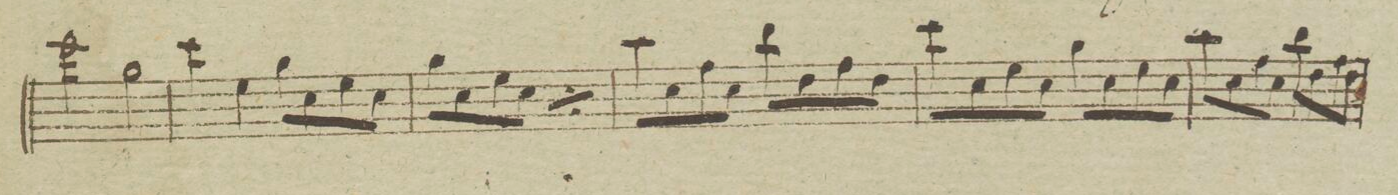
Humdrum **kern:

**kern	**dynam
*I"Violino. 1mo	*
*clefG2	*
*k[]	*
*met(c)	*
*M4/4	*
2eee\	.
2gg\	.
=42	=42
4ccc\	.
4ee\	.
8gg\L	.
8cc\	.
8ee\	.
8cc\J	.
=43	=43
8gg\L	.
8cc\	.
8ee\	.
8cc\J	.
*rep	*
8gg\L	.
8cc\	.
8ee\	.
8cc\J	.
*Xrep	*
=44	=44
8aa\L	.
8cc\	.
8ff\	.
8cc\J	.
8bb\L	.
8dd\	.
8ff\	.
8dd\J	.
=45	=45
8ccc\L	.
8cc\	.
8ee\	.
8cc\J	.
8gg\L	.
8cc\	.
8ee\	.
8cc\J	.
=46	=46
8aa\L	.
8cc\	.
8ff\	.
8cc\J	.
8bb\L	.
8dd\	.
8ff\	.
8dd\J	.
=47	=47
*-	*-
